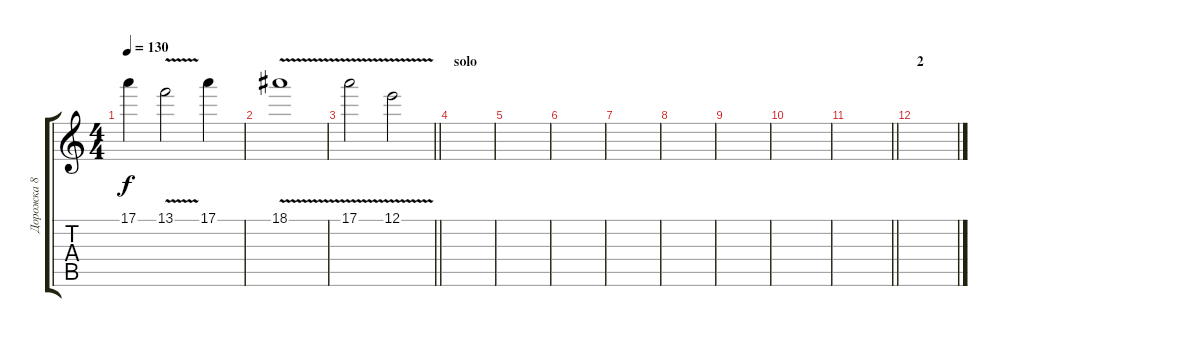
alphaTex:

\track ("Дорожка 8" "Дорожка 8") {instrument distortionguitar}
\staff {score tabs}
\tuning (E4 B3 G3 D3 A2 E2) {hide}
\ts (4 4)
\tempo 130
\clef g2
\ks c
17.1.4{dy f} 13.1{v}.2 17.1.4 |
18.1{v}.1 |
\barLineRight lightlight
17.1{v}.2 12.1{v}.2 |
\section ("" "solo")
|
|
|
|
|
|
|
\barLineRight lightlight
|
\section ("" "2")
